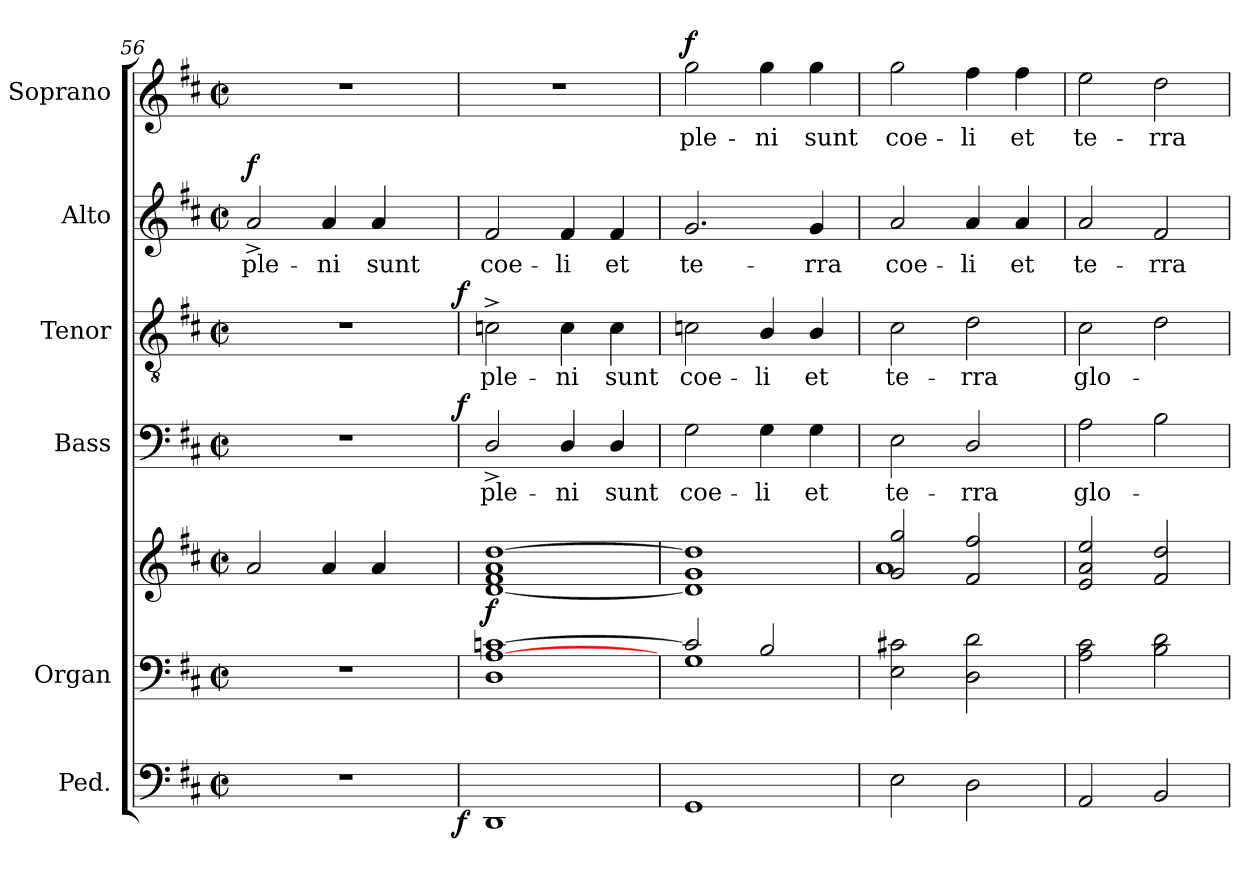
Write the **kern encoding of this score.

**kern	**dynam	**kern	**kern	**dynam	**kern	**text	**dynam	**kern	**text	**dynam	**kern	**text	**dynam	**kern	**text	**dynam
*part6	*part6	*part5	*part5	*part5	*part4	*part4	*part4	*part3	*part3	*part3	*part2	*part2	*part2	*part1	*part1	*part1
*staff7	*staff7	*staff6	*staff5	*staff5/6	*staff4	*staff4	*staff4	*staff3	*staff3	*staff3	*staff2	*staff2	*staff2	*staff1	*staff1	*staff1
*I"Ped.	*	*I"Organ	*	*	*I"Bass	*	*	*I"Tenor	*	*	*I"Alto	*	*	*I"Soprano	*	*
*	*	*I'Org.	*	*	*I'B.	*	*	*I'T.	*	*	*I'A.	*	*	*I'S.	*	*
*clefF4	*	*clefF4	*clefG2	*	*clefF4	*	*	*clefGv2	*	*	*clefG2	*	*	*clefG2	*	*
*	*	*	*	*	*	*	*	*ITrd7c12	*	*	*	*	*	*	*	*
*k[f#c#]	*	*k[f#c#]	*k[f#c#]	*	*k[f#c#]	*	*	*k[f#c#]	*	*	*k[f#c#]	*	*	*k[f#c#]	*	*
*D:	*	*D:	*D:	*	*D:	*	*	*D:	*	*	*D:	*	*	*D:	*	*
*M2/2	*	*M2/2	*M2/2	*	*M2/2	*	*	*M2/2	*	*	*M2/2	*	*	*M2/2	*	*
*met(c|)	*	*met(c|)	*met(c|)	*	*met(c|)	*	*	*met(c|)	*	*	*met(c|)	*	*	*met(c|)	*	*
=56	=56	=56	=56	=56	=56	=56	=56	=56	=56	=56	=56	=56	=56	=56	=56	=56
!	!	!	!	!	!	!	!	!	!	!	!	!LO:LY:b:color=#000000	!	!	!	!
*^	*	*	*	*	*^	*	*	*^	*	*	*	*	*	*	*	*
1r	2ryy	.	1r	2ai/	.	1r	2ryy	.	.	1r	2ryy	.	.	2a^i/	ple-	f	1r	.	.
!	!	!	!	!	!	!	!	!	!	!	!	!	!	!	!LO:LY:b:color=#000000	!	!	!	!
.	4ryy	.	.	4ai/	.	.	4ryy	.	.	.	4ryy	.	.	4ai/	-ni	.	.	.	.
!	!	!	!	!	!	!	!	!	!	!	!	!	!	!	!LO:LY:b:color=#000000	!	!	!	!
.	8ryy	.	.	4ai/	.	.	8ryy	.	.	.	8ryy	.	.	4ai/	sunt	.	.	.	.
.	16ryy	.	.	.	.	.	16ryy	.	.	.	16ryy	.	.	.	.	.	.	.	.
.	32ryy	.	.	.	.	.	32ryy	.	.	.	32ryy	.	.	.	.	.	.	.	.
.	64ryy	.	.	.	.	.	64ryy	.	.	.	64ryy	.	.	.	.	.	.	.	.
.	128...ryy	.	.	.	.	.	128...ryy	.	.	.	128...ryy	.	.	.	.	.	.	.	.
.	1024ryy	f	.	.	.	.	1024ryy	.	f	.	1024ryy	.	f	.	.	.	.	.	.
*	*	*	*	*	*	*v	*v	*	*	*	*	*	*	*	*	*	*	*	*
*v	*v	*	*	*	*	*	*	*	*v	*v	*	*	*	*	*	*	*	*
=57	=57	=57	=57	=57	=57	=57	=57	=57	=57	=57	=57	=57	=57	=57	=57	=57
*	*	*^	*	*	*	*	*	*	*	*	*	*	*	*	*	*
*^	*	*	*	*	*	*^	*	*	*^	*	*	*	*	*	*	*	*
!	!	!	!	!	!	!	!	!	!LO:LY:b:color=#000000	!	!	!	!	!	!	!	!	!	!	!
*	*	*	*	*	*	*	*v	*v	*	*	*	*	*	*	*	*	*	*	*	*
*v	*v	*	*	*	*	*	*	*	*	*v	*v	*	*	*	*	*	*	*	*
*^	*	*	*	*	*	*^	*	*	*^	*	*	*	*	*	*	*	*
!	!	!	!	!	!	!	!	!	!	!	!	!	!LO:LY:b:color=#000000	!	!	!	!	!	!	!
*	*	*	*	*	*	*	*v	*v	*	*	*	*	*	*	*	*	*	*	*	*
*v	*v	*	*	*	*	*	*	*	*	*v	*v	*	*	*	*	*	*	*	*
*^	*	*	*	*	*	*^	*	*	*^	*	*	*	*	*	*	*	*
!	!	!	!	!	!	!	!	!	!	!	!	!	!	!	!	!LO:LY:b:color=#000000	!	!	!	!
*	*	*	*	*	*	*	*v	*v	*	*	*	*	*	*	*	*	*	*	*	*
*v	*v	*	*	*	*	*	*	*	*	*v	*v	*	*	*	*	*	*	*	*
1DDi	.	[1Ai [1cni	1Di	[1di 1f#i 1ai [1ddi	f	2D^i/	ple-	.	2Cn^i\	ple-	.	2f#i/	coe-	.	1r	.	.
!	!	!	!	!	!	!	!LO:LY:b:color=#000000	!	!	!	!	!	!	!	!	!	!
!	!	!	!	!	!	!	!	!	!	!LO:LY:b:color=#000000	!	!	!	!	!	!	!
!	!	!	!	!	!	!	!	!	!	!	!	!	!LO:LY:b:color=#000000	!	!	!	!
.	.	.	.	.	.	4Di/	-ni	.	4Ci\	-ni	.	4f#i/	-li	.	.	.	.
!	!	!	!	!	!	!	!LO:LY:b:color=#000000	!	!	!	!	!	!	!	!	!	!
!	!	!	!	!	!	!	!	!	!	!LO:LY:b:color=#000000	!	!	!	!	!	!	!
!	!	!	!	!	!	!	!	!	!	!	!	!	!LO:LY:b:color=#000000	!	!	!	!
.	.	.	.	.	.	4Di/	sunt	.	4Ci\	sunt	.	4f#i/	et	.	.	.	.
!!LO:LB:g=z
=58	=58	=58	=58	=58	=58	=58	=58	=58	=58	=58	=58	=58	=58	=58	=58	=58	=58
!	!	!	!	!	!	!	!LO:LY:b:color=#000000	!	!	!	!	!	!	!	!	!	!
!	!	!	!	!	!	!	!	!	!	!LO:LY:b:color=#000000	!	!	!	!	!	!	!
!	!	!	!	!	!	!	!	!	!	!	!	!	!LO:LY:b:color=#000000	!	!	!	!
!	!	!	!	!	!	!	!	!	!	!	!	!	!	!	!	!LO:LY:b:color=#000000	!
1GGi	.	2ci/]	1Gi	1di] 1gi 1ddi]	.	2Gi\	coe-	.	2Cni\	coe-	.	2.gi/	te-	.	2ggi\	ple-	f
!	!	!	!	!	!	!	!LO:LY:b:color=#000000	!	!	!	!	!	!	!	!	!	!
!	!	!	!	!	!	!	!	!	!	!LO:LY:b:color=#000000	!	!	!	!	!	!	!
!	!	!	!	!	!	!	!	!	!	!	!	!	!	!	!	!LO:LY:b:color=#000000	!
.	.	2Bi/	.	.	.	4Gi\	-li	.	4BBi/	-li	.	.	.	.	4ggi\	-ni	.
!	!	!	!	!	!	!	!LO:LY:b:color=#000000	!	!	!	!	!	!	!	!	!	!
!	!	!	!	!	!	!	!	!	!	!LO:LY:b:color=#000000	!	!	!	!	!	!	!
!	!	!	!	!	!	!	!	!	!	!	!	!	!LO:LY:b:color=#000000	!	!	!	!
!	!	!	!	!	!	!	!	!	!	!	!	!	!	!	!	!LO:LY:b:color=#000000	!
.	.	.	.	.	.	4Gi\	et	.	4BBi/	et	.	4gi/	-rra	.	4ggi\	sunt	.
*	*	*v	*v	*	*	*	*	*	*	*	*	*	*	*	*	*	*
=59	=59	=59	=59	=59	=59	=59	=59	=59	=59	=59	=59	=59	=59	=59	=59	=59
*	*	*	*^	*	*	*	*	*	*	*	*	*	*	*	*	*
!	!	!	!	!	!	!	!LO:LY:b:color=#000000	!	!	!	!	!	!	!	!	!	!
!	!	!	!	!	!	!	!	!	!	!LO:LY:b:color=#000000	!	!	!	!	!	!	!
!	!	!	!	!	!	!	!	!	!	!	!	!	!LO:LY:b:color=#000000	!	!	!	!
!	!	!	!	!	!	!	!	!	!	!	!	!	!	!	!	!LO:LY:b:color=#000000	!
2Ei\	.	2Ei\ 2c#Xi	2gi/ 2ggi	1ai	.	2Ei\	te-	.	2C#i\	te-	.	2ai/	coe-	.	2ggi\	coe-	.
!	!	!	!	!	!	!	!LO:LY:b:color=#000000	!	!	!	!	!	!	!	!	!	!
!	!	!	!	!	!	!	!	!	!	!LO:LY:b:color=#000000	!	!	!	!	!	!	!
!	!	!	!	!	!	!	!	!	!	!	!	!	!LO:LY:b:color=#000000	!	!	!	!
!	!	!	!	!	!	!	!	!	!	!	!	!	!	!	!	!LO:LY:b:color=#000000	!
2Di\	.	2Di\ 2di	2f#i/ 2ff#i	.	.	2Di/	-rra	.	2Di\	-rra	.	4ai/	-li	.	4ff#i\	-li	.
!	!	!	!	!	!	!	!	!	!	!	!	!	!LO:LY:b:color=#000000	!	!	!	!
!	!	!	!	!	!	!	!	!	!	!	!	!	!	!	!	!LO:LY:b:color=#000000	!
.	.	.	.	.	.	.	.	.	.	.	.	4ai/	et	.	4ff#i\	et	.
*	*	*	*v	*v	*	*	*	*	*	*	*	*	*	*	*	*	*
=60	=60	=60	=60	=60	=60	=60	=60	=60	=60	=60	=60	=60	=60	=60	=60	=60
!	!	!	!	!	!	!LO:LY:b:color=#000000	!	!	!	!	!	!	!	!	!	!
!	!	!	!	!	!	!	!	!	!LO:LY:b:color=#000000	!	!	!	!	!	!	!
!	!	!	!	!	!	!	!	!	!	!	!	!LO:LY:b:color=#000000	!	!	!	!
!	!	!	!	!	!	!	!	!	!	!	!	!	!	!	!LO:LY:b:color=#000000	!
2AAi/	.	2Ai\ 2c#i	2ei/ 2ai 2eei	.	2Ai\	glo-	.	2C#i\	glo-	.	2ai/	te-	.	2eei\	te-	.
!	!	!	!	!	!	!	!	!	!	!	!	!LO:LY:b:color=#000000	!	!	!	!
!	!	!	!	!	!	!	!	!	!	!	!	!	!	!	!LO:LY:b:color=#000000	!
2BBi/	.	2Bi\ 2di	2f#i/ 2ddi	.	2Bi\	.	.	2Di\	.	.	2f#i/	-rra	.	2ddi\	-rra	.
=	=	=	=	=	=	=	=	=	=	=	=	=	=	=	=	=
*-	*-	*-	*-	*-	*-	*-	*-	*-	*-	*-	*-	*-	*-	*-	*-	*-
